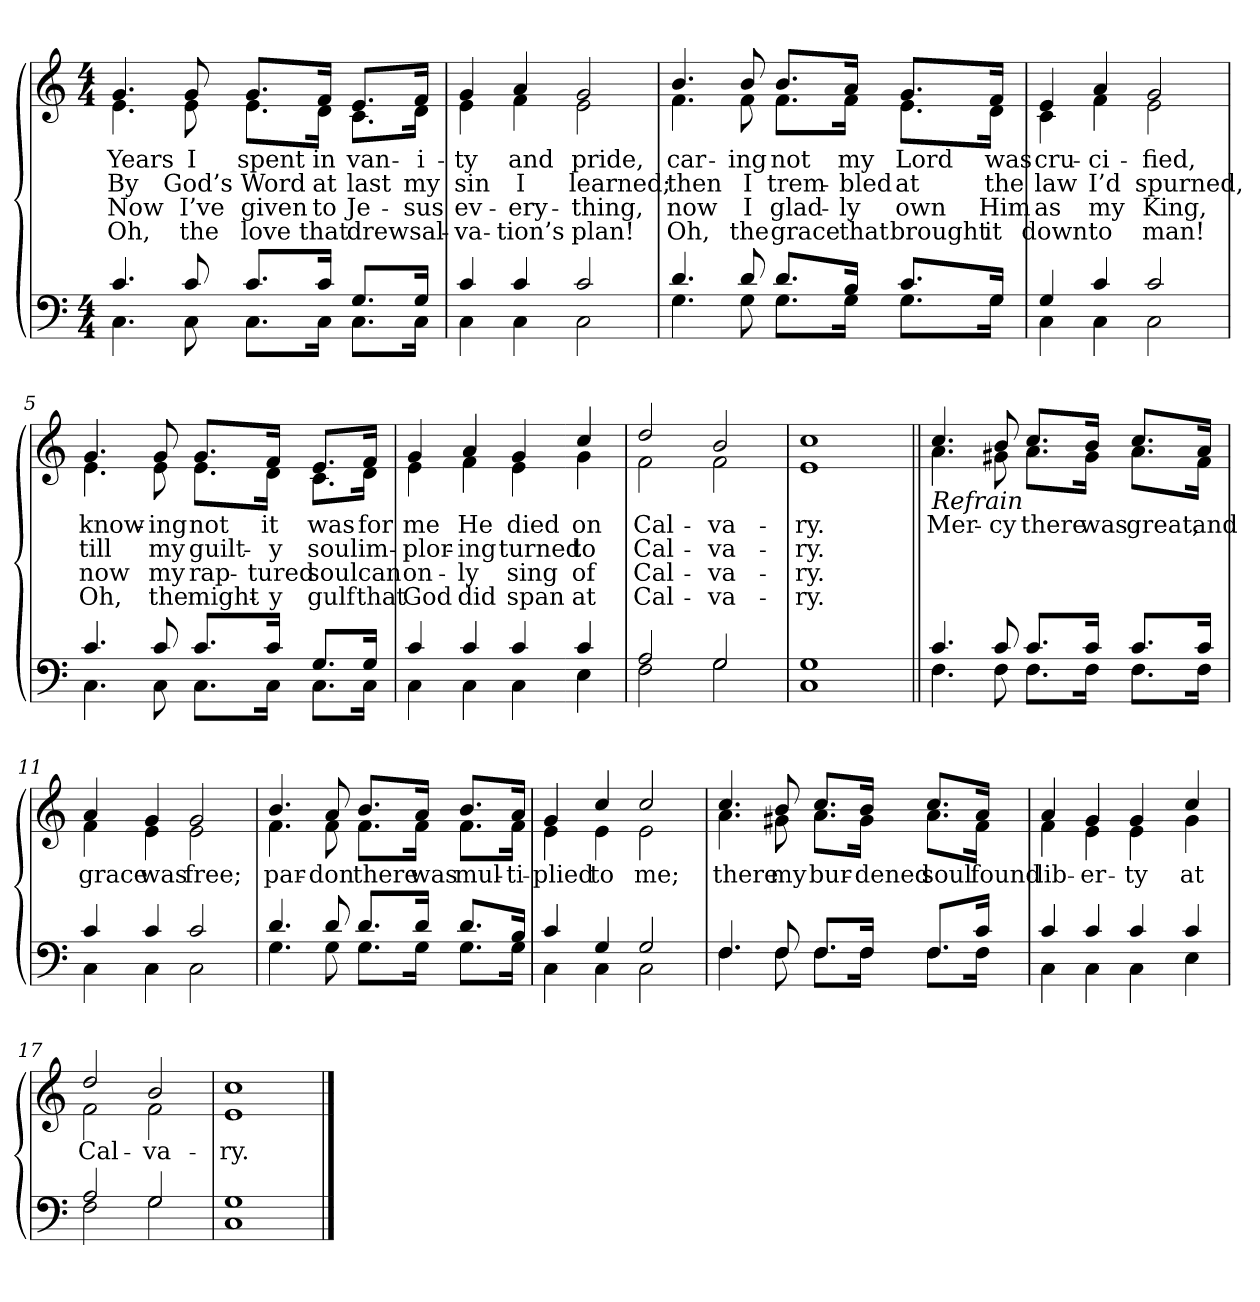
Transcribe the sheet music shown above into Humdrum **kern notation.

**kern	**kern	**text	**text	**text	**text
*part2	*part1	*part1	*part1	*part1	*part1
*staff2	*staff1	*staff1	*staff1	*staff1	*staff1
*clefF4	*clefG2	*	*	*	*
*k[]	*k[]	*	*	*	*
*M4/4	*M4/4	*	*	*	*
=1	=1	=1	=1	=1	=1
*^	*	*	*	*	*
!	!	!LO:TX:b:i:t=Verse	!	!	!	!
!	!	!	!LO:LY:b	!LO:LY:b	!LO:LY:b	!LO:LY:b
*	*	*^	*	*	*	*
4.c/	4.C\	4.g/	4.e\	Years	By	Now	Oh,
!	!	!	!	!LO:LY:b	!LO:LY:b	!LO:LY:b	!LO:LY:b
8c/	8C\	8g/	8e\	I	God’s	I’ve	the
!	!	!	!	!LO:LY:b	!LO:LY:b	!LO:LY:b	!LO:LY:b
8.c/L	8.C\L	8.g/L	8.e\L	spent	Word	given	love
!	!	!	!	!LO:LY:b	!LO:LY:b	!LO:LY:b	!LO:LY:b
16c/Jk	16C\Jk	16f/Jk	16d\Jk	in	at	to	that
!	!	!	!	!LO:LY:b	!LO:LY:b	!LO:LY:b	!LO:LY:b
8.G/L	8.C\L	8.e/L	8.c\L	van-	last	Je-	drew
!	!	!	!	!LO:LY:b	!LO:LY:b	!LO:LY:b	!LO:LY:b
16G/Jk	16C\Jk	16f/Jk	16d\Jk	-i-	my	-sus	sal-
=2	=2	=2	=2	=2	=2	=2	=2
!	!	!	!	!LO:LY:b	!LO:LY:b	!LO:LY:b	!LO:LY:b
4c/	4C\	4g/	4e\	-ty	sin	ev-	-va-
!	!	!	!	!LO:LY:b	!LO:LY:b	!LO:LY:b	!LO:LY:b
4c/	4C\	4a/	4f\	and	I	-ery-	-tion’s
!	!	!	!	!LO:LY:b	!LO:LY:b	!LO:LY:b	!LO:LY:b
2c/	2C\	2g/	2e\	pride,	learned;	-thing,	plan!
!!LO:LB:g=z	!!
=3	=3	=3	=3	=3	=3	=3	=3
!	!	!	!	!LO:LY:b	!LO:LY:b	!LO:LY:b	!LO:LY:b
4.d/	4.G\	4.b/	4.f\	car-	then	now	Oh,
!	!	!	!	!LO:LY:b	!LO:LY:b	!LO:LY:b	!LO:LY:b
8d/	8G\	8b/	8f\	-ing	I	I	the
!	!	!	!	!LO:LY:b	!LO:LY:b	!LO:LY:b	!LO:LY:b
8.d/L	8.G\L	8.b/L	8.f\L	not	trem-	glad-	grace
!	!	!	!	!LO:LY:b	!LO:LY:b	!LO:LY:b	!LO:LY:b
16B/Jk	16G\Jk	16a/Jk	16f\Jk	my	-bled	-ly	that
!	!	!	!	!LO:LY:b	!LO:LY:b	!LO:LY:b	!LO:LY:b
8.c/L	8.G\L	8.g/L	8.e\L	Lord	at	own	brought
!	!	!	!	!LO:LY:b	!LO:LY:b	!LO:LY:b	!LO:LY:b
16G/Jk	16G\Jk	16f/Jk	16d\Jk	was	the	Him	it
=4	=4	=4	=4	=4	=4	=4	=4
!	!	!	!	!LO:LY:b	!LO:LY:b	!LO:LY:b	!LO:LY:b
4G/	4C\	4e/	4c\	cru-	law	as	down
!	!	!	!	!LO:LY:b	!LO:LY:b	!LO:LY:b	!LO:LY:b
4c/	4C\	4a/	4f\	-ci-	I’d	my	to
!	!	!	!	!LO:LY:b	!LO:LY:b	!LO:LY:b	!LO:LY:b
2c/	2C\	2g/	2e\	-fied,	spurned,	King,	man!
!!LO:LB:g=z	!!
=5	=5	=5	=5	=5	=5	=5	=5
!	!	!	!	!LO:LY:b	!LO:LY:b	!LO:LY:b	!LO:LY:b
4.c/	4.C\	4.g/	4.e\	know-	till	now	Oh,
!	!	!	!	!LO:LY:b	!LO:LY:b	!LO:LY:b	!LO:LY:b
8c/	8C\	8g/	8e\	-ing	my	my	the
!	!	!	!	!LO:LY:b	!LO:LY:b	!LO:LY:b	!LO:LY:b
8.c/L	8.C\L	8.g/L	8.e\L	not	guilt-	rap-	might-
!	!	!	!	!LO:LY:b	!LO:LY:b	!LO:LY:b	!LO:LY:b
16c/Jk	16C\Jk	16f/Jk	16d\Jk	it	-y	-tured	-y
!	!	!	!	!LO:LY:b	!LO:LY:b	!LO:LY:b	!LO:LY:b
8.G/L	8.C\L	8.e/L	8.c\L	was	soul	soul	gulf
!	!	!	!	!LO:LY:b	!LO:LY:b	!LO:LY:b	!LO:LY:b
16G/Jk	16C\Jk	16f/Jk	16d\Jk	for	im-	can	that
=6	=6	=6	=6	=6	=6	=6	=6
!	!	!	!	!LO:LY:b	!LO:LY:b	!LO:LY:b	!LO:LY:b
4c/	4C\	4g/	4e\	me	-plor-	on-	God
!	!	!	!	!LO:LY:b	!LO:LY:b	!LO:LY:b	!LO:LY:b
4c/	4C\	4a/	4f\	He	-ing	-ly	did
!	!	!	!	!LO:LY:b	!LO:LY:b	!LO:LY:b	!LO:LY:b
4c/	4C\	4g/	4e\	died	turned	sing	span
!!LO:LB:g=z	!!
=7-	=7-	=7-	=7-	=7-	=7-	=7-	=7-
!	!	!	!	!LO:LY:b	!LO:LY:b	!LO:LY:b	!LO:LY:b
4c/	4E\	4cc/	4g\	on	to	of	at
=8	=8	=8	=8	=8	=8	=8	=8
!	!	!	!	!LO:LY:b	!LO:LY:b	!LO:LY:b	!LO:LY:b
2A/	2F\	2dd/	2f\	Cal-	Cal-	Cal-	Cal-
!	!	!	!	!LO:LY:b	!LO:LY:b	!LO:LY:b	!LO:LY:b
2G/	2G\	2b/	2f\	-va-	-va-	-va-	-va-
=9	=9	=9	=9	=9	=9	=9	=9
!	!	!	!	!LO:LY:b	!LO:LY:b	!LO:LY:b	!LO:LY:b
1G	1C	1cc	1e	-ry.	-ry.	-ry.	-ry.
!!LO:LB:g=z	!!
=10||	=10||	=10||	=10||	=10||	=10||	=10||	=10||
!	!	!LO:TX:b:i:t=Refrain	!	!	!	!	!
!	!	!	!	!LO:LY:b	!	!	!
4.c/	4.F\	4.cc/	4.a\	Mer-	.	.	.
!	!	!	!	!LO:LY:b	!	!	!
8c/	8F\	8b/	8g#X\	-cy	.	.	.
!	!	!	!	!LO:LY:b	!	!	!
8.c/L	8.F\L	8.cc/L	8.a\L	there	.	.	.
!	!	!	!	!LO:LY:b	!	!	!
16c/Jk	16F\Jk	16b/Jk	16g#\Jk	was	.	.	.
!	!	!	!	!LO:LY:b	!	!	!
8.c/L	8.F\L	8.cc/L	8.a\L	great,	.	.	.
!	!	!	!	!LO:LY:b	!	!	!
16c/Jk	16F\Jk	16a/Jk	16f\Jk	and	.	.	.
=11	=11	=11	=11	=11	=11	=11	=11
!	!	!	!	!LO:LY:b	!	!	!
4c/	4C\	4a/	4f\	grace	.	.	.
!	!	!	!	!LO:LY:b	!	!	!
4c/	4C\	4g/	4e\	was	.	.	.
!	!	!	!	!LO:LY:b	!	!	!
2c/	2C\	2g/	2e\	free;	.	.	.
!!LO:LB:g=z	!!
=12	=12	=12	=12	=12	=12	=12	=12
!	!	!	!	!LO:LY:b	!	!	!
4.d/	4.G\	4.b/	4.f\	par-	.	.	.
!	!	!	!	!LO:LY:b	!	!	!
8d/	8G\	8a/	8f\	-don	.	.	.
!	!	!	!	!LO:LY:b	!	!	!
8.d/L	8.G\L	8.b/L	8.f\L	there	.	.	.
!	!	!	!	!LO:LY:b	!	!	!
16d/Jk	16G\Jk	16a/Jk	16f\Jk	was	.	.	.
!	!	!	!	!LO:LY:b	!	!	!
8.d/L	8.G\L	8.b/L	8.f\L	mul-	.	.	.
!	!	!	!	!LO:LY:b	!	!	!
16B/Jk	16G\Jk	16a/Jk	16f\Jk	-ti-	.	.	.
=13	=13	=13	=13	=13	=13	=13	=13
!	!	!	!	!LO:LY:b	!	!	!
4c/	4C\	4g/	4e\	-plied	.	.	.
!	!	!	!	!LO:LY:b	!	!	!
4G/	4C\	4cc/	4e\	to	.	.	.
!	!	!	!	!LO:LY:b	!	!	!
2G/	2C\	2cc/	2e\	me;	.	.	.
!!LO:LB:g=z	!!
=14	=14	=14	=14	=14	=14	=14	=14
!	!	!	!	!LO:LY:b	!	!	!
4.F/	4.F\	4.cc/	4.a\	there	.	.	.
!	!	!	!	!LO:LY:b	!	!	!
8F/	8F\	8b/	8g#X\	my	.	.	.
!	!	!	!	!LO:LY:b	!	!	!
8.F/L	8.F\L	8.cc/L	8.a\L	bur-	.	.	.
!	!	!	!	!LO:LY:b	!	!	!
16F/Jk	16F\Jk	16b/Jk	16g#\Jk	-dened	.	.	.
!	!	!	!	!LO:LY:b	!	!	!
8.F/L	8.F\L	8.cc/L	8.a\L	soul	.	.	.
!	!	!	!	!LO:LY:b	!	!	!
16c/Jk	16F\Jk	16a/Jk	16f\Jk	found	.	.	.
=15	=15	=15	=15	=15	=15	=15	=15
!	!	!	!	!LO:LY:b	!	!	!
4c/	4C\	4a/	4f\	lib-	.	.	.
!	!	!	!	!LO:LY:b	!	!	!
4c/	4C\	4g/	4e\	-er-	.	.	.
!	!	!	!	!LO:LY:b	!	!	!
4c/	4C\	4g/	4e\	-ty	.	.	.
!!LO:LB:g=z	!!
=16-	=16-	=16-	=16-	=16-	=16-	=16-	=16-
!	!	!	!	!LO:LY:b	!	!	!
4c/	4E\	4cc/	4g\	at	.	.	.
=17	=17	=17	=17	=17	=17	=17	=17
!	!	!	!	!LO:LY:b	!	!	!
2A/	2F\	2dd/	2f\	Cal-	.	.	.
!	!	!	!	!LO:LY:b	!	!	!
2G/	2G\	2b/	2f\	-va-	.	.	.
=18	=18	=18	=18	=18	=18	=18	=18
!	!	!	!	!LO:LY:b	!	!	!
1G	1C	1cc	1e	-ry.	.	.	.
*v	*v	*	*	*	*	*	*
*	*v	*v	*	*	*	*
==	==	==	==	==	==
*-	*-	*-	*-	*-	*-
